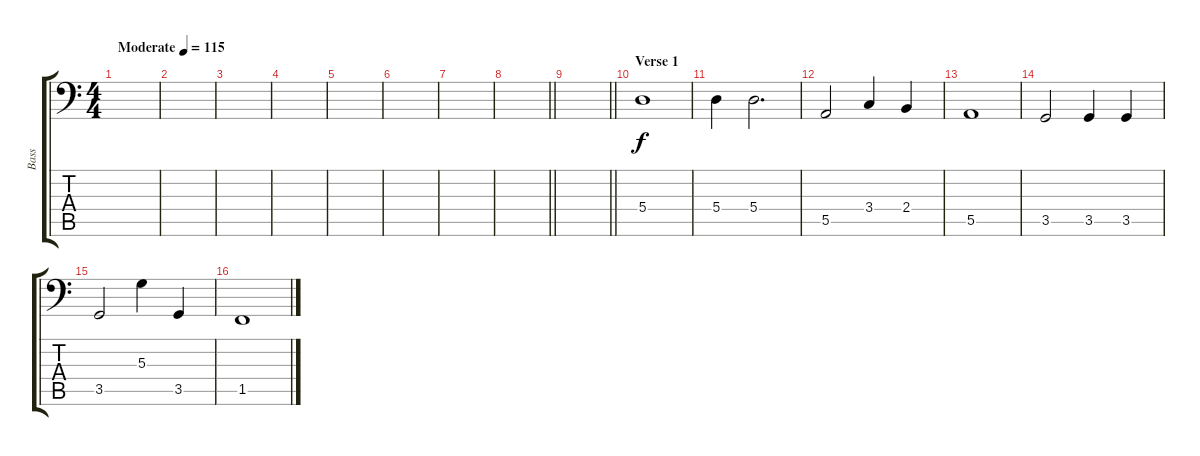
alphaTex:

\track ("Bass" "Bass") {instrument electricbassfinger}
\staff {score tabs}
\tuning (C3 G2 D2 A1 E1 B0) {hide}
\ts (4 4)
\tempo (115 "Moderate")
\clef f4
\ks c
|
|
|
|
|
|
|
\barLineRight lightlight
|
\barLineRight lightlight
|
\section ("" "Verse 1")
5.4.1 |
5.4.4 5.4.2{d} |
5.5.2 3.4.4 2.4.4 |
5.5.1 |
3.5.2 3.5.4 3.5.4 |
3.5.2 5.3.4 3.5.4 |
1.5.1
